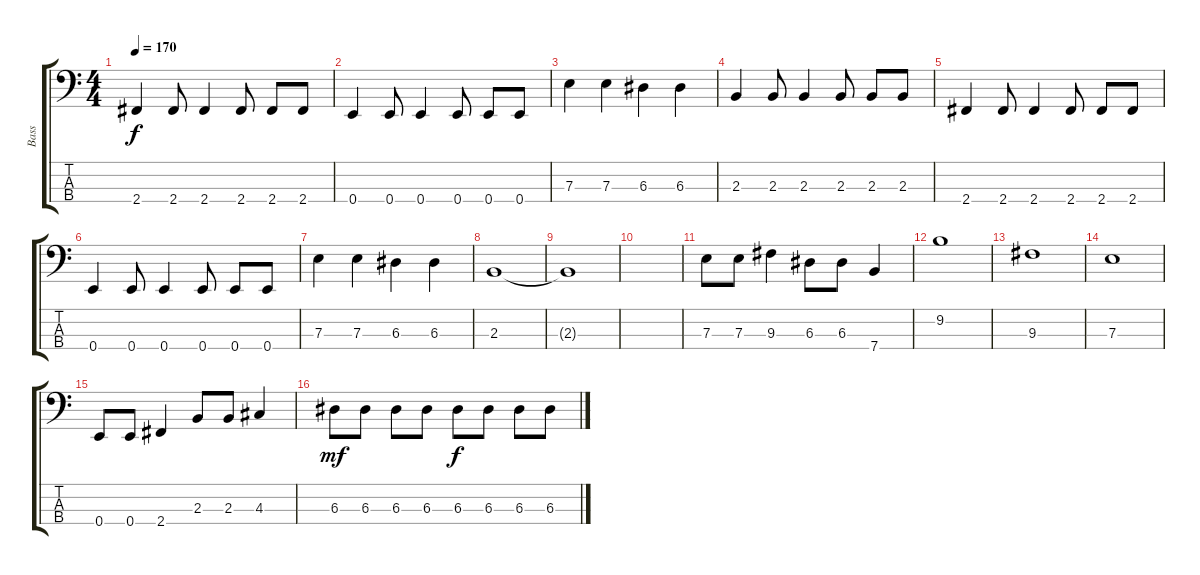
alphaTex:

\track ("Bass" "Bass") {instrument electricbasspick}
\staff {score tabs}
\tuning (G2 D2 A1 E1) {hide}
\ts (4 4)
\tempo 170
\clef f4
\ks c
2.4.4{dy f} 2.4.8 2.4.4 2.4.8 2.4.8 2.4.8 |
0.4.4 0.4.8 0.4.4 0.4.8 0.4.8 0.4.8 |
7.3.4 7.3.4 6.3.4 6.3.4 |
2.3.4 2.3.8 2.3.4 2.3.8 2.3.8 2.3.8 |
2.4.4 2.4.8 2.4.4 2.4.8 2.4.8 2.4.8 |
0.4.4 0.4.8 0.4.4 0.4.8 0.4.8 0.4.8 |
7.3.4 7.3.4 6.3.4 6.3.4 |
2.3.1 |
2.3{t}.1 |
|
7.3.8 7.3.8 9.3.4 6.3.8 6.3.8 7.4.4 |
9.2.1 |
9.3.1 |
7.3.1 |
0.4.8 0.4.8 2.4.4 2.3.8 2.3.8 4.3.4 |
6.3.8{dy mf} 6.3.8 6.3.8 6.3.8 6.3.8{dy f} 6.3.8 6.3.8 6.3{ss}.8
